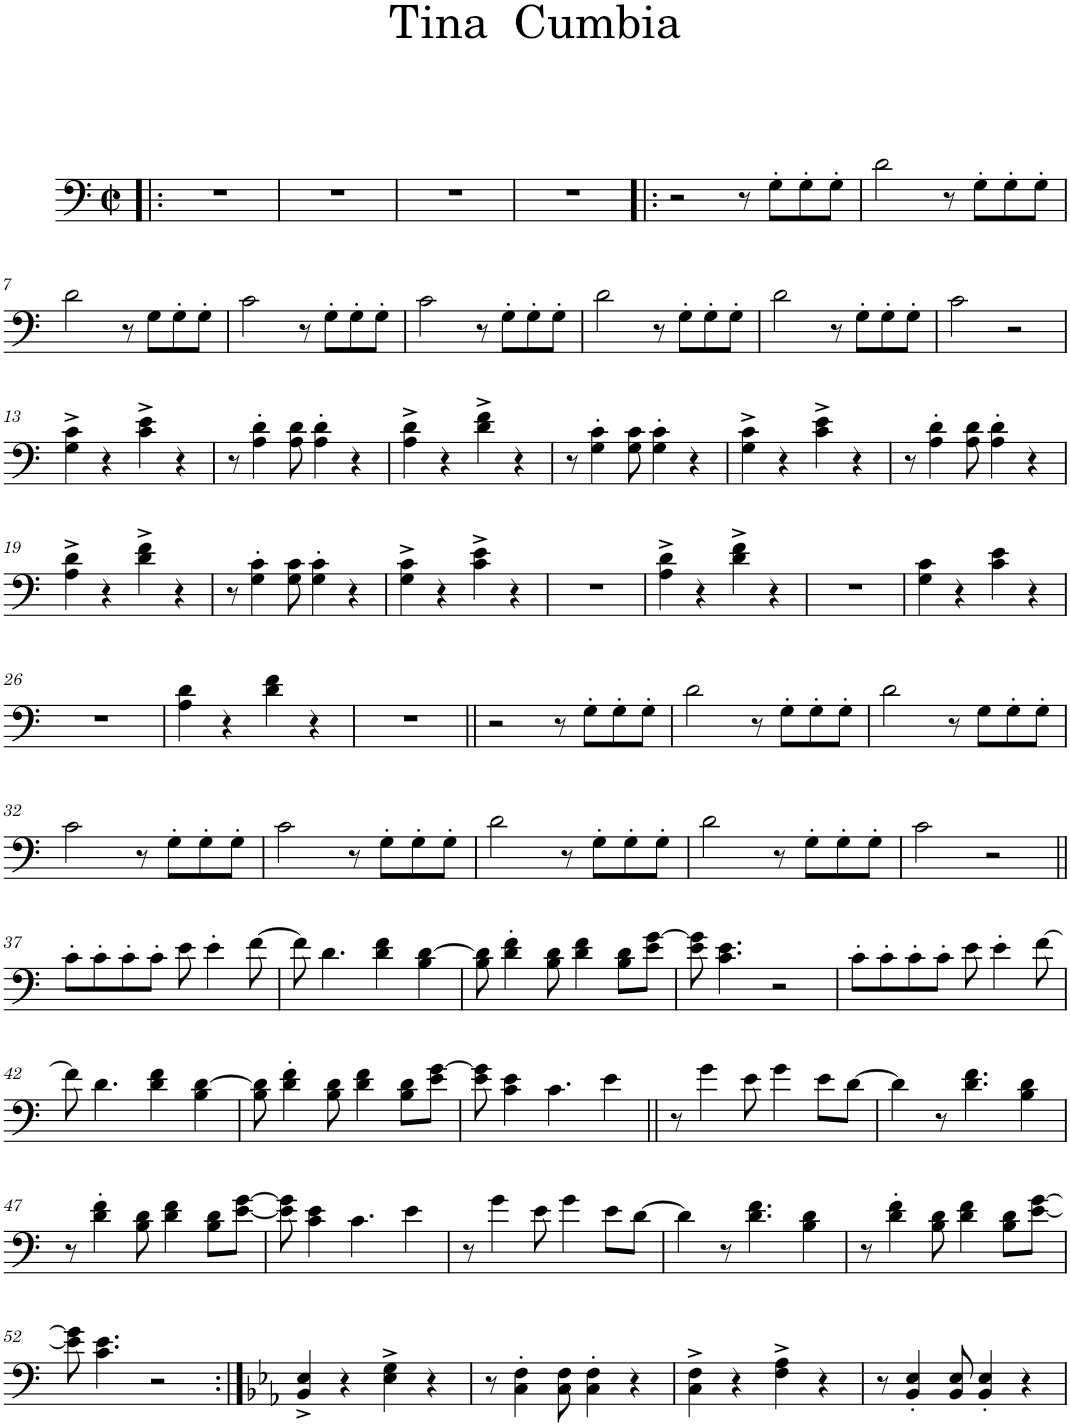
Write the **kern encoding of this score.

**kern
*part1
*staff1
*I"Trombone
*I'Tbn.
*clefF4
*k[]
*M2/2
*met(c|)
=1!|:
1r
=2
1r
=3
1r
=4
1r
=5!|:
2r
8r
8G'\L
8G'\
8G'\J
=6
2d\
8r
8G'\L
8G'\
8G'\J
!!LO:LB:g=z
=7
2d\
8r
8G\L
8G'\
8G'\J
=8
2c\
8r
8G'\L
8G'\
8G'\J
=9
2c\
8r
8G'\L
8G'\
8G'\J
=10
2d\
8r
8G'\L
8G'\
8G'\J
=11
2d\
8r
8G'\L
8G'\
8G'\J
=12
2c\
2r
!!LO:LB:g=z
=13
4G\^ 4c\^
4r
4c\^ 4e\^
4r
=14
8r
4A\' 4d\'
8A\ 8d\
4A\' 4d\'
4r
=15
4A\^ 4d\^
4r
4d\^ 4f\^
4r
=16
8r
4G\' 4c\'
8G\ 8c\
4G\' 4c\'
4r
=17
4G\^ 4c\^
4r
4c\^ 4e\^
4r
=18
8r
4A\' 4d\'
8A\ 8d\
4A\' 4d\'
4r
!!LO:LB:g=z
=19
4A\^ 4d\^
4r
4d\^ 4f\^
4r
=20
8r
4G\' 4c\'
8G\ 8c\
4G\' 4c\'
4r
=21
4G\^ 4c\^
4r
4c\^ 4e\^
4r
=22
1r
=23
4A\^ 4d\^
4r
4d\^ 4f\^
4r
=24
1r
=25
4G\ 4c\
4r
4c\ 4e\
4r
!!LO:LB:g=z
=26
1r
=27
4A\ 4d\
4r
4d\ 4f\
4r
=28
1r
=29||
2r
8r
8G'\L
8G'\
8G'\J
=30
2d\
8r
8G'\L
8G'\
8G'\J
=31
2d\
8r
8G\L
8G'\
8G'\J
!!LO:LB:g=z
=32
2c\
8r
8G'\L
8G'\
8G'\J
=33
2c\
8r
8G'\L
8G'\
8G'\J
=34
2d\
8r
8G'\L
8G'\
8G'\J
=35
2d\
8r
8G'\L
8G'\
8G'\J
=36
2c\
2r
!!LO:LB:g=z
=37||
8c'\L
8c'\
8c'\
8c'\J
8e\
4e'\
[8f\
=38
8f\]
4.d\
4d\ 4f\
4B\ [4d\
=39
8B\ 8d\]
4d\' 4f\'
8B\ 8d\
4d\ 4f\
8B\ 8d\L
8e\ [8g\J
=40
8e\ 8g\]
4.c\ 4.e\
2r
=41
8c'\L
8c'\
8c'\
8c'\J
8e\
4e'\
[8f\
!!LO:LB:g=z
=42
8f\]
4.d\
4d\ 4f\
4B\ [4d\
=43
8B\ 8d\]
4d\' 4f\'
8B\ 8d\
4d\ 4f\
8B\ 8d\L
8e\ [8g\J
=44
8e\ 8g\]
4c\ 4e\
4.c\
4e\
=45||
8r
4g\
8e\
4g\
8e\L
[8d\J
=46
4d\]
8r
4.d\ 4.f\
4B\ 4d\
!!LO:LB:g=z
=47
8r
4d\' 4f\'
8B\ 8d\
4d\ 4f\
8B\ 8d\L
[8e\ [8g\J
=48
8e\] 8g\]
4c\ 4e\
4.c\
4e\
=49
8r
4g\
8e\
4g\
8e\L
[8d\J
=50
4d\]
8r
4.d\ 4.f\
4B\ 4d\
=51
8r
4d\' 4f\'
8B\ 8d\
4d\ 4f\
8B\ 8d\L
[8e\ [8g\J
!!LO:LB:g=z
=52
8e\] 8g\]
4.c\ 4.e\
2r
=53:|!
*k[b-e-a-]
4BB-/^ 4E-/^
4r
4E-\^ 4G\^
4r
=54
8r
4C\' 4F\'
8C\ 8F\
4C\' 4F\'
4r
=55
4C\^ 4F\^
4r
4F\^ 4A-\^
4r
=56
8r
4BB-/' 4E-/'
8BB-/ 8E-/
4BB-/' 4E-/'
4r
=
*-
